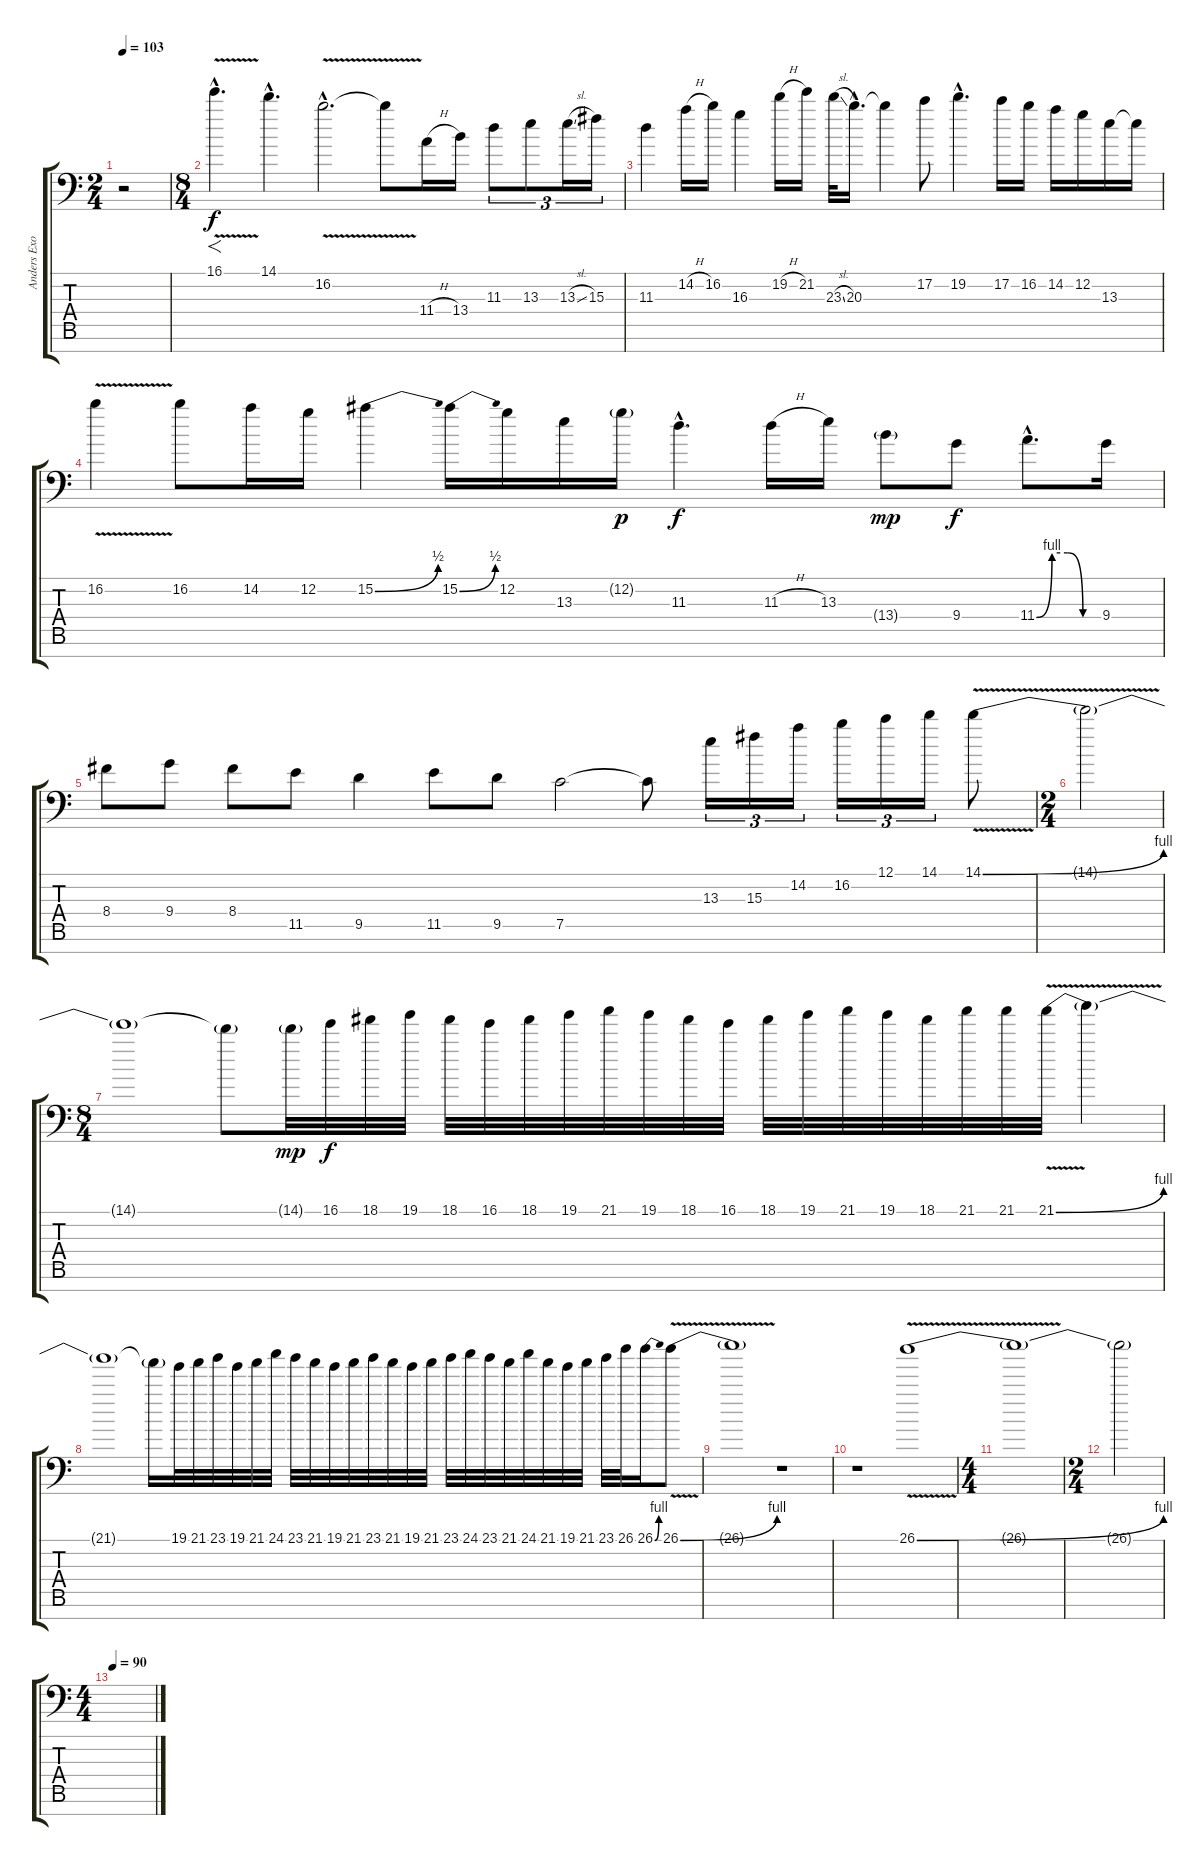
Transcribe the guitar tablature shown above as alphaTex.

\track ("Anders Exo Kragh-rythem and lead guitar" "Anders Exo") {instrument distortionguitar}
\staff {score tabs}
\tuning (C4 G3 Eb3 Bb2 F2 C2 G1) {hide}
\ts (2 4)
\tempo 103
\clef f4
\ks c
r.2{dy f} |
\ts (8 4)
16.1{v hac}.4{f d} 14.1{hac}.4{d} 16.2{v hac}.2{d} 16.2{t}.8 11.4{h}.16 13.4.16 11.3.8{tu (3 2)} 13.3.8{tu (3 2)} 13.3{sl}.16{tu (3 2)} 15.3.16{tu (3 2)} |
11.3.4 14.2{h}.16 16.2.16 16.3.4 19.2{h}.16 21.2.16 23.3{sl}.32 20.3{hac}.16{d} 20.3{t}.4 17.2.8 19.2{hac}.4{d} 17.2.16 16.2.16 14.2.16 12.2.16 13.3.16 13.3{t}.16 |
16.2{v}.4 16.2.8 14.2.16 12.2.16 15.2{be (bend 0 0 60 2)}.4 15.2{be (bend 0 0 60 2)}.16 12.2.16 13.3.16 12.2{g}.16{dy p} 11.3{hac}.4{d dy f} 11.3{h}.16 13.3.16 13.4{g}.8{dy mp} 9.4.8{dy f} 11.4{be (custom 0 0 15 4 30 4 45 0 60 0) hac}.8{d} 9.4.16 |
8.4.8 9.4.8 8.4.8 11.5.8 9.5.4 11.5.8 9.5.8 7.5.2 7.5{t}.8 13.3.16{tu (3 2)} 15.3.16{tu (3 2)} 14.2.16{tu (3 2)} 16.2.16{tu (3 2)} 12.1.16{tu (3 2)} 14.1.16{tu (3 2)} 14.1{be (bend 0 0 60 4) v}.8 |
\ts (2 4)
14.1{t}.2 |
\ts (8 4)
14.1{t}.1 14.1{t}.8 14.1{g}.32{dy mp} 16.1.32{dy f} 18.1.32 19.1.32 18.1.32 16.1.32 18.1.32 19.1.32 21.1.32 19.1.32 18.1.32 16.1.32 18.1.32 19.1.32 21.1.32 19.1.32 18.1.32 21.1.32 21.1.32 21.1{be (bend 0 0 60 4) v}.32 21.1{t}.4 |
21.1{t}.1 21.1{t}.16 19.1.32 21.1.32 23.1.32 19.1.32 21.1.32 24.1.32 23.1.32 21.1.32 19.1.32 21.1.32 23.1.32 21.1.32 19.1.32 21.1.32 23.1.32 24.1.32 23.1.32 21.1.32 24.1.32 21.1.32 19.1.32 21.1.32 23.1.32 26.1.32 26.1{be (bend 0 0 60 4)}.16 26.1{be (bend 0 0 60 4) v}.8 |
26.1{t}.1 r.1 |
r.1{volume 0} 26.1{be (bend 0 0 60 4) v}.1{volume 9} |
\ts (4 4)
26.1{t}.1 |
\ts (2 4)
26.1{t}.2 |
\ts (4 4)
\tempo 90
